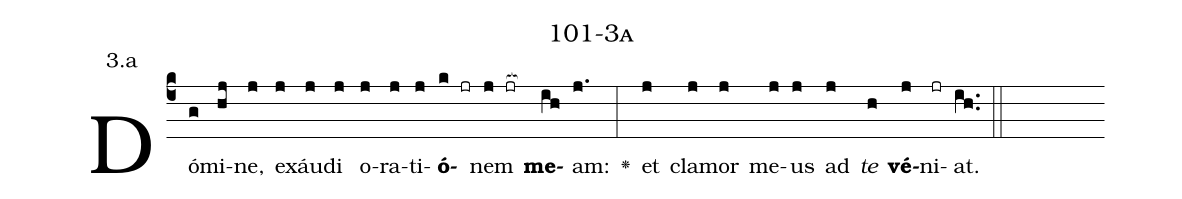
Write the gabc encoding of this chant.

name: 101-3a;
annotation: 3.a;
%%
(c4)Dó(g)mi(hj)ne,(j) ex(j)áu(j)di(j) o(j)ra(j)ti(j)<b>ó</b>(k jr)nem(j jr[ocb:1{]) <b>me</b>(ih[ocb:0}])am:(j.) <v>\greheightstar</v>(:) et(j) cla(j)mor(j) me(j)us(j) ad(j) <i>te</i>(h) <b>vé</b>(j)ni(jr)at.(ih..) (::)


%E(j) u(j) o(j) u(h) a(j) e.(ih..) (::)
